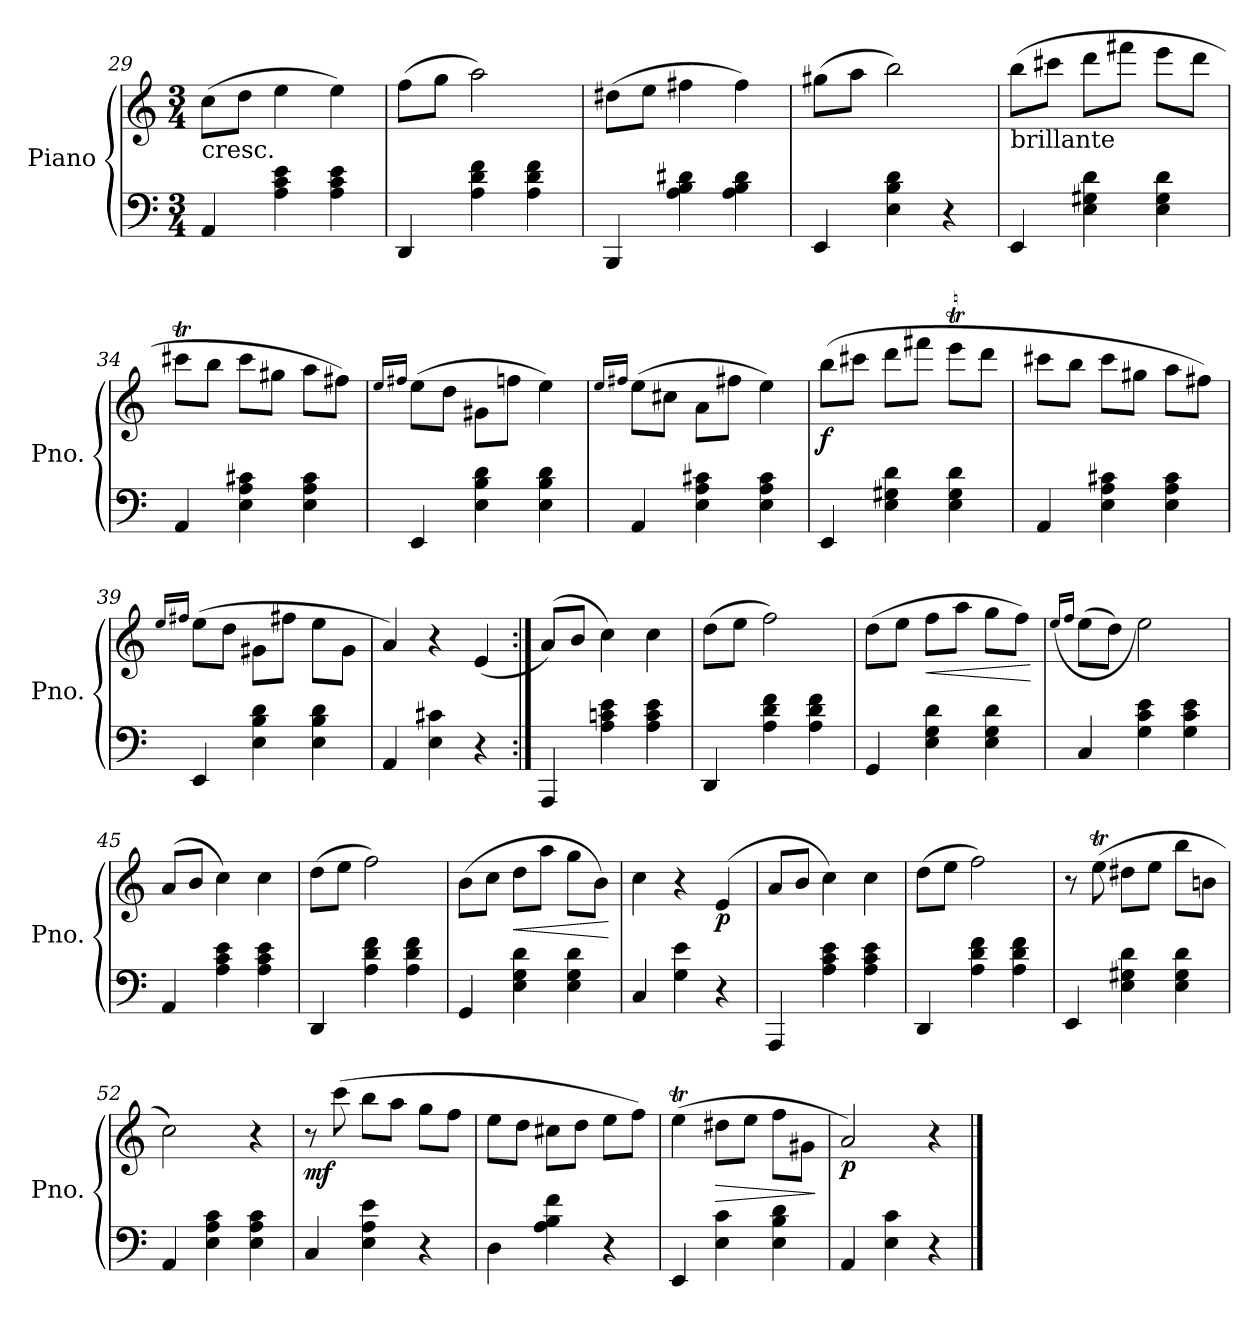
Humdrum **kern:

**kern	**kern	**dynam
*part1	*part1	*part1
*staff2	*staff1	*staff1/2
*I"Piano	*	*
*I'Pno.	*	*
!!LO:LB:g=z
*clefF4	*clefG2	*
*k[]	*k[]	*
*M3/4	*M3/4	*
=29	=29	=29
!	!LO:TX:b:t=cresc.	!
4AA/	(>8cc\L	.
.	8dd\J	.
4A\ 4c\ 4e\	4ee\	.
4A\ 4c\ 4e\	4ee\)	.
=30	=30	=30
4DD/	(>8ff\L	.
.	8gg\J	.
4A\ 4d\ 4f\	2aa\)	.
4A\ 4d\ 4f\	.	.
=31	=31	=31
4BBB/	(>8dd#X\L	.
.	8ee\J	.
4A\ 4B\ 4d#X\	4ff#X\	.
4A\ 4B\ 4d#\	4ff#\)	.
=32	=32	=32
4EE/	(>8gg#X\L	.
.	8aa\J	.
4E\ 4B\ 4d\	2bb\)	.
4r	.	.
=33	=33	=33
!	!LO:TX:b:t=brillante	!
4EE/	(>8bb\L	.
.	8ccc#X\J	.
4E\ 4G#X\ 4d\	8ddd\L	.
.	8fff#X\J	.
4E\ 4G#\ 4d\	8eee\L	.
.	8ddd\J	.
=34	=34	=34
4AA/	8ccc#Xt\L	.
.	8bb\J	.
4E\ 4A\ 4c#X\	8ccc#\L	.
.	8gg#X\J	.
4E\ 4A\ 4c#\	8aa\L	.
.	8ff#XTTT\J)	.
!!LO:PB:g=z
=35	=35	=35
.	16qee/LL	.
.	16qff#X/JJ	.
4EE/	(>8ee\L	.
.	8dd\J	.
4E\ 4B\ 4d\	8g#X\L	.
.	8ffn\J	.
4E\ 4B\ 4d\	4ee\)	.
=36	=36	=36
.	16qee/LL	.
.	16qff#X/JJ	.
4AA/	(>8ee\L	.
.	8cc#X\J	.
4E\ 4A\ 4c#X\	8a\L	.
.	8ff#X\J	.
4E\ 4A\ 4c#\	4ee\)	.
=37	=37	=37
!	!	!LO:DY:b
4EE/	(>8bb\L	f
.	8ccc#X\J	.
4E\ 4G#X\ 4d\	8ddd\L	.
.	8fff#X\J	.
4E\ 4G#\ 4d\	8eeet\L	.
.	8dddTTT\J	.
=38	=38	=38
4AA/	8ccc#X\L	.
.	8bb\J	.
4E\ 4A\ 4c#X\	8ccc#\L	.
.	8gg#X\J	.
4E\ 4A\ 4c#\	8aa\L	.
.	8ff#X\J)	.
=39	=39	=39
.	16qee/LL	.
.	16qff#X/JJ	.
4EE/	(>8ee\L	.
.	8dd\J	.
4E\ 4B\ 4d\	8g#X\L	.
.	8ff#\J	.
4E\ 4B\ 4d\	8ee\L	.
.	8g#\J	.
!!LO:LB:g=z
=40	=40	=40
4AA/	4a/)	.
4E\ 4c#X\	4r	.
4r	(<4e/	.
=41:|!	=41:|!	=41:|!
4AAA/	(>8a/L)	.
.	8b/J	.
4A\ 4cn\ 4e\	4cc\)	.
4A\ 4c\ 4e\	4cc\	.
=42	=42	=42
4DD/	(>8dd\L	.
.	8ee\J	.
4A\ 4d\ 4f\	2ff\)	.
4A\ 4d\ 4f\	.	.
=43	=43	=43
4GG/	(>8dd\L	.
.	8ee\J	.
!	!	!LO:HP:b
4E\ 4G\ 4d\	8ff\L	<
.	8aa\J	.
4E\ 4G\ 4d\	8gg\L	.
.	8ff\J)	.
.	.	[
=44	=44	=44
.	(<16qee/LL	.
.	16qff/JJ	.
4C/	(>8ee\L	.
.	8dd\J)	.
4G\ 4c\ 4e\	2ee\)	.
4G\ 4c\ 4e\	.	.
=45	=45	=45
4AA/	(>8a/L	.
.	8b/J	.
4A\ 4c\ 4e\	4cc\)	.
4A\ 4c\ 4e\	4cc\	.
=46	=46	=46
4DD/	(>8dd\L	.
.	8ee\J	.
4A\ 4d\ 4f\	2ff\)	.
4A\ 4d\ 4f\	.	.
=47	=47	=47
4GG/	(>8b\L	.
.	8cc\J	.
!	!	!LO:HP:b
4E\ 4G\ 4d\	8dd\L	<
.	8aa\J	.
4E\ 4G\ 4d\	8gg\L	.
.	8b\J)	.
.	.	[
=48	=48	=48
4C/	4cc\	.
4G\ 4e\	4r	.
!	!	!LO:DY:b
4r	(<4e/	p
!!LO:LB:g=z
=49	=49	=49
4AAA/	8a/L	.
.	8b/J	.
4A\ 4c\ 4e\	4cc\)	.
4A\ 4c\ 4e\	4cc\	.
=50	=50	=50
4DD/	(>8dd\L	.
.	8ee\J	.
4A\ 4d\ 4f\	2ff\)	.
4A\ 4d\ 4f\	.	.
=51	=51	=51
4EE/	8r	.
.	(>8eet\	.
4E\ 4G#X\ 4d\	8dd#X\L	.
.	8ee\J	.
4E\ 4G#\ 4d\	8bb\L	.
.	8bnTTT\J	.
=52	=52	=52
4AA/	2cc\)	.
4E\ 4A\ 4c\	.	.
4E\ 4A\ 4c\	4r	.
=53	=53	=53
!	!	!LO:DY:b
4C/	8r	mf
.	(>8ccc\	.
4E\ 4A\ 4e\	8bb\L	.
.	8aa\J	.
4r	8gg\L	.
.	8ff\J	.
=54	=54	=54
4D\	8ee\L	.
.	8dd\J	.
4A\ 4B\ 4f\	8cc#X\L	.
.	8dd\J	.
4r	8ee\L	.
.	8ff\J)	.
=55	=55	=55
4EE/	(>4eet\	.
!	!	!LO:HP:b
4E\ 4c\	8dd#X\L	>
.	8ee\J	.
4E\ 4B\ 4d\	8ff\L	.
.	8g#XTTT\J	.
.	.	]
=56	=56	=56
!	!	!LO:DY:b
4AA/	2a/)	p
4E\ 4c\	.	.
4r	4r	.
==	==	==
*-	*-	*-
